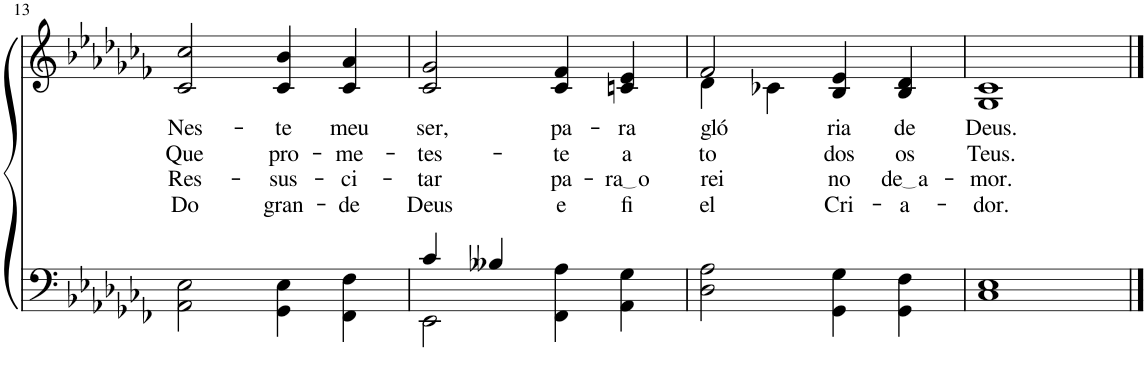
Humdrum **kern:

**kern	**kern	**text	**text	**text	**text
*part2	*part1	*part1	*part1	*part1	*part1
*staff2	*staff1	*staff1	*staff1	*staff1	*staff1
*I"Parte III e IV	*I"Parte I e II	*	*	*	*
!!LO:PB:g=z
*clefF4	*clefG2	*	*	*	*
*Trd-1c-2	*Trd-1c-2	*	*	*	*
*k[b-e-a-d-g-c-f-]	*k[b-e-a-d-g-c-f-]	*	*	*	*
*M4/4	*M4/4	*	*	*	*
=13	=13	=13	=13	=13	=13
!	!	!LO:LY:b	!LO:LY:b	!LO:LY:b	!LO:LY:b
2AA-\ 2E-\	2c-/ 2cc-/	Nes-	Que	Res-	Do
!	!	!LO:LY:b	!LO:LY:b	!LO:LY:b	!LO:LY:b
4GG-\ 4E-\	4c-/ 4b-/	-te	pro-	-sus-	gran-
!	!	!LO:LY:b	!LO:LY:b	!LO:LY:b	!LO:LY:b
4FF-\ 4F-\	4c-/ 4a-/	meu	-me-	-ci-	-de
=14	=14	=14	=14	=14	=14
*^	*	*	*	*	*
!	!	!	!LO:LY:b	!LO:LY:b	!LO:LY:b	!LO:LY:b
4c-/	2EE-\	2c-/ 2g-/	ser,	-tes-	-tar	Deus
4B--X/	.	.	.	.	.	.
!	!	!	!LO:LY:b	!LO:LY:b	!LO:LY:b	!LO:LY:b
2ryy	4FF-\ 4A-\	4c-/ 4f-/	pa-	-te	pa-	e
!	!	!	!LO:LY:b	!LO:LY:b	!LO:LY:b	!LO:LY:b
.	4AA-\ 4G-\	4cn/ 4e-/	-ra	a	ra o	fi-
=15	=15	=15	=15	=15	=15	=15
*	*	*^	*	*	*	*
!	!	!	!	!LO:LY:b	!LO:LY:b	!LO:LY:b	!LO:LY:b
*v	*v	*	*	*	*	*	*
2D-\ 2A-\	2f-/	4d-\	gló-	to	rei-	-el
.	.	4c-X\	.	.	.	.
!	!	!	!LO:LY:b	!LO:LY:b	!LO:LY:b	!LO:LY:b
4GG-\ 4G-\	4B-/ 4e-/	2ryy	-ria	dos	-no	Cri-
!	!	!	!LO:LY:b	!LO:LY:b	!LO:LY:b	!LO:LY:b
4GG-\ 4F-\	4B-/ 4d-/	.	de	os	de a	-a-
*	*v	*v	*	*	*	*
=16	=16	=16	=16	=16	=16
!	!	!LO:LY:b	!LO:LY:b	!LO:LY:b	!LO:LY:b
1C- 1E-	1G- 1c-	Deus.	Teus.	-mor.	-dor.
==	==	==	==	==	==
*-	*-	*-	*-	*-	*-
